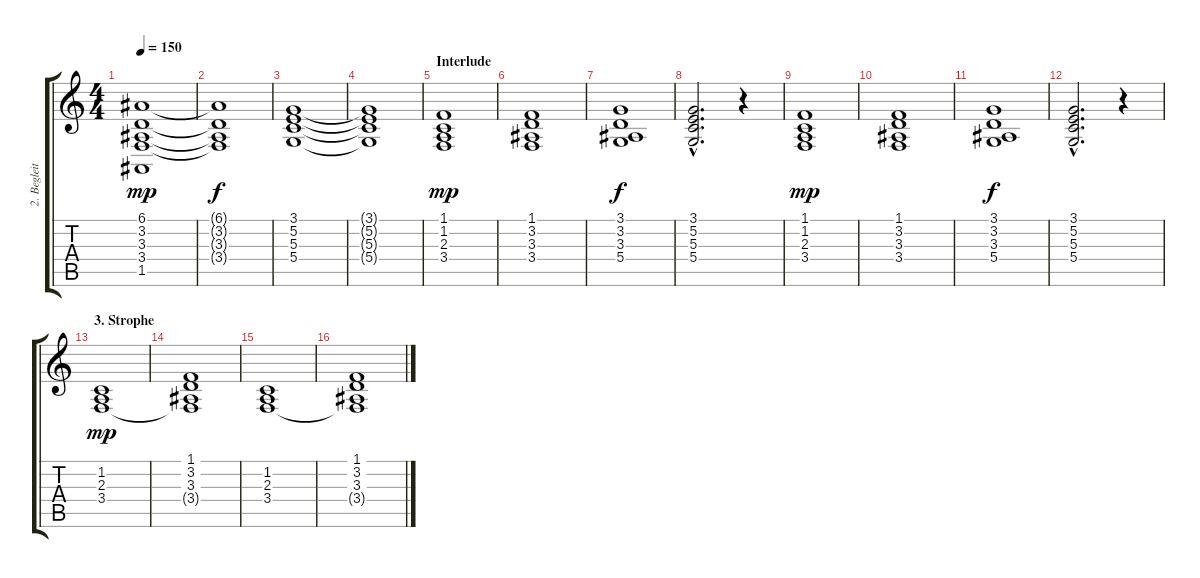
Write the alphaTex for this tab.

\track ("2. Begleitstimme" "2. Begleit") {instrument choiraahs}
\staff {score tabs}
\tuning (E4 B3 G3 D3 A2 E2) {hide}
\ts (4 4)
\tempo 150
\clef g2
\ks c
(6.1 3.2 3.3 3.4 1.5).1{dy mp} |
(6.1{t} 3.2{t} 3.3{t} 3.4{t}).1{dy f} |
(3.1 5.2 5.3 5.4).1 |
(3.1{t} 5.2{t} 5.3{t} 5.4{t}).1 |
\section ("" "Interlude")
(1.1 1.2 2.3 3.4).1{dy mp} |
(1.1 3.2 3.3 3.4).1 |
(3.1 3.2 3.3 5.4).1{dy f} |
(3.1{hac} 5.2{hac} 5.3{hac} 5.4{hac}).2{d} r.4 |
(1.1 1.2 2.3 3.4).1{dy mp} |
(1.1 3.2 3.3 3.4).1 |
(3.1 3.2 3.3 5.4).1{dy f} |
(3.1{hac} 5.2{hac} 5.3{hac} 5.4{hac}).2{d} r.4 |
\section ("" "3. Strophe")
(1.2 2.3 3.4).1{dy mp} |
(1.1 3.2 3.3 3.4{t}).1 |
(1.2 2.3 3.4).1 |
(1.1 3.2 3.3 3.4{t}).1
